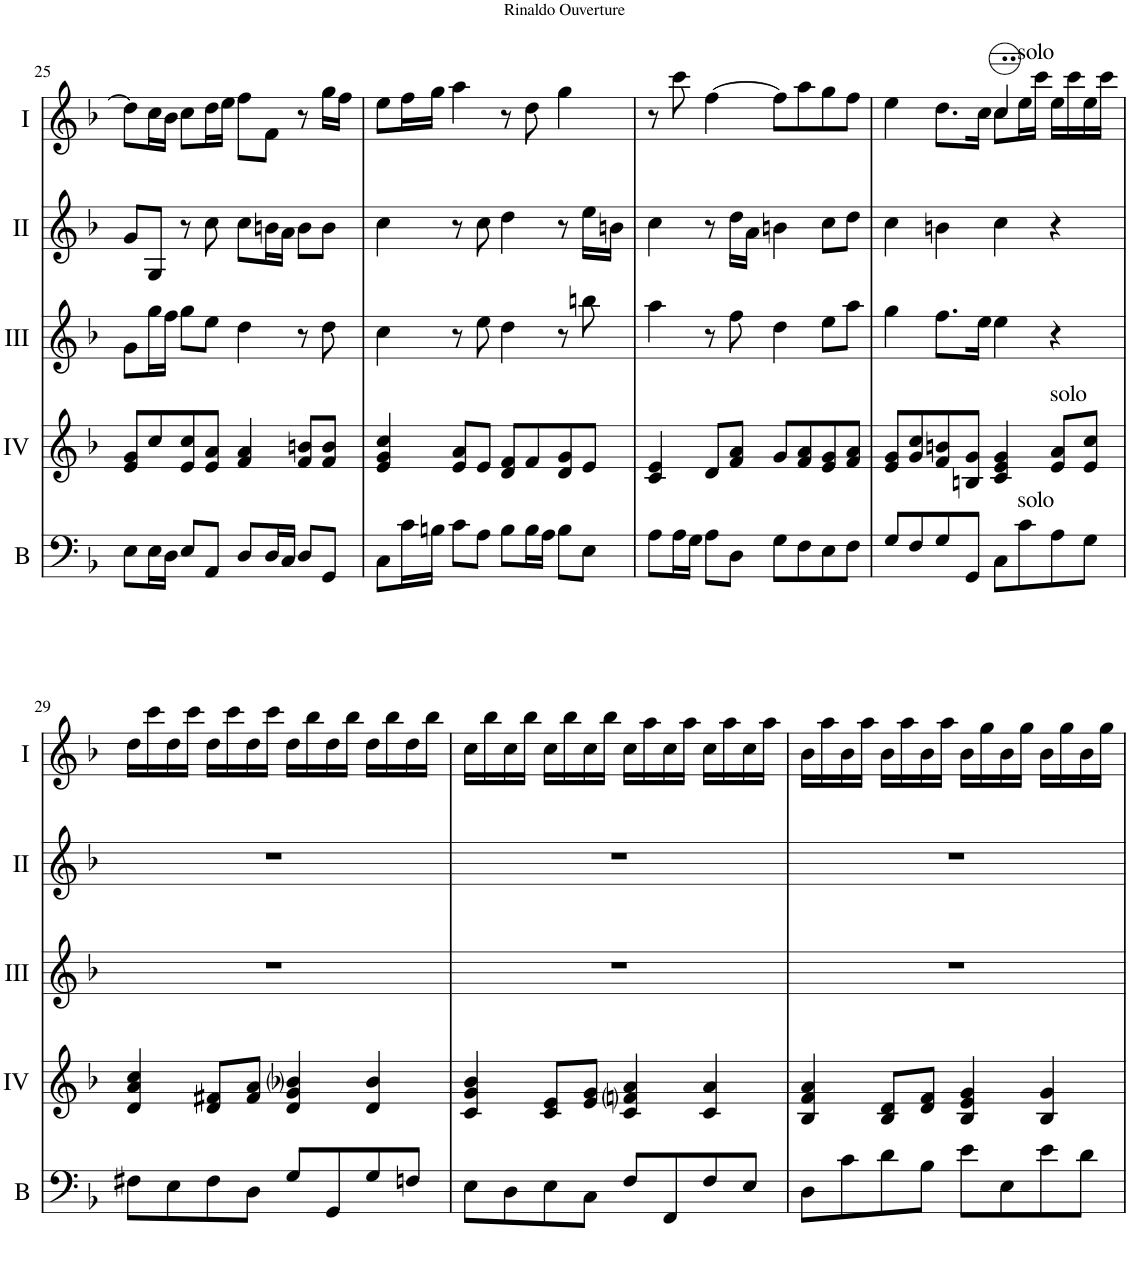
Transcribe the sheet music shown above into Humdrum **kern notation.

**kern	**kern	**kern	**kern	**kern
*part5	*part4	*part3	*part2	*part1
*staff5	*staff4	*staff3	*staff2	*staff1
*I"Bass	*I"Acc. 4	*I"Acc. 3	*I"Acc. 2	*I"Acc. 1
*I'B	*	*	*	*
!!LO:PB:g=z
*clefF4	*clefG2	*clefG2	*clefG2	*clefG2
*Trd7c12	*	*Trd7c12	*	*
*k[b-]	*k[b-]	*k[b-]	*k[b-]	*k[b-]
*M4/4	*M4/4	*M4/4	*M4/4	*M4/4
*met(c)	*met(c)	*met(c)	*met(c)	*met(c)
=25	=25	=25	=25	=25
8E\L	8e/ 8g/L	8g\L	8g/L	8dd\L]
16E\L	8cc/	16gg\L	8G/J	16cc\L
16D\JJ	.	16ff\JJ	.	16b-\JJ
8E/L	8e/ 8cc/	8gg\L	8r	8cc\L
8AA/J	8e/ 8a/J	8ee\J	8cc\	16dd\L
.	.	.	.	16ee\JJ
8D/L	4f/ 4a/	4dd\	8cc\L	8ff\L
16D/L	.	.	16bn\L	8f\J
16C/JJ	.	.	16a\JJ	.
8D/L	8f/ 8bn/L	8r	8b\L	8r
8GG/J	8f/ 8b/J	8dd\	8b\J	16gg\LL
.	.	.	.	16ff\JJ
=26	=26	=26	=26	=26
8C\L	4e/ 4g/ 4cc/	4cc\	4cc\	8ee\L
16c\L	.	.	.	16ff\L
16Bn\JJ	.	.	.	16gg\JJ
8c\L	8e/ 8a/L	8r	8r	4aa\
8A\J	8e/J	8ee\	8cc\	.
8B\L	8d/ 8f/L	4dd\	4dd\	8r
16B\L	8f/	.	.	8dd\
16A\JJ	.	.	.	.
8B\L	8d/ 8g/	8r	8r	4gg\
8E\J	8e/J	8bbn\	16ee\LL	.
.	.	.	16bn\JJ	.
=27	=27	=27	=27	=27
8A\L	4c/ 4e/	4aa\	4cc\	8r
16A\L	.	.	.	8ccc\
16G\JJ	.	.	.	.
8A\L	8d/L	8r	8r	[4ff\
8D\J	8f/ 8a/J	8ff\	16dd\LL	.
.	.	.	16a\JJ	.
8G\L	8g/L	4dd\	4bn\	8ff\L]
8F\	8f/ 8a/	.	.	8aa\
8E\	8e/ 8g/	8ee\L	8cc\L	8gg\
8F\J	8f/ 8a/J	8aa\J	8dd\J	8ff\J
=28	=28	=28	=28	=28
*	*	*	*	*^
8G/L	8e/ 8g/L	4gg\	4cc\	2ryy	4ee\
8F/	8g/ 8cc/	.	.	.	.
8G/	8f/ 8bn/	8.ff\L	4bn\	.	8.dd\L
8GG/J	8Bn/ 8g/J	.	.	.	.
.	.	16ee\Jk	.	.	16cc\Jk
8C\L	4c/ 4e/ 4g/	4ee\	4cc\	4cc/	8cc\L
!	!	!	!	!	!LO:TX:a:t=solo
!LO:TX:a:t=solo	!	!	!	!	!
8c\	.	.	.	.	16ee\L
.	.	.	.	.	16ccc\JJ
!	!LO:TX:a:t=solo	!	!	!	!
8A\	8e/ 8a/L	4r	4r	4ryy	16ee\LL
.	.	.	.	.	16ccc\
8G\J	8e/ 8cc/J	.	.	.	16ee\
.	.	.	.	.	16ccc\JJ
*	*	*	*	*v	*v
!!LO:LB:g=z
=29	=29	=29	=29	=29
8F#X\L	4d/ 4a/ 4cc/	1r	1r	16dd\LL
.	.	.	.	16ccc\
8E\	.	.	.	16dd\
.	.	.	.	16ccc\JJ
8F#\	8d/ 8f#X/L	.	.	16dd\LL
.	.	.	.	16ccc\
8D\J	8f#/ 8a/J	.	.	16dd\
.	.	.	.	16ccc\JJ
8G/L	4d/ 4g/ 4b-i/	.	.	16dd\LL
.	.	.	.	16bb-\
8GG/	.	.	.	16dd\
.	.	.	.	16bb-\JJ
8G/	4d/ 4b-/	.	.	16dd\LL
.	.	.	.	16bb-\
8Fn/J	.	.	.	16dd\
.	.	.	.	16bb-\JJ
=30	=30	=30	=30	=30
8E\L	4c/ 4g/ 4b-/	1r	1r	16cc\LL
.	.	.	.	16bb-\
8D\	.	.	.	16cc\
.	.	.	.	16bb-\JJ
8E\	8c/ 8e/L	.	.	16cc\LL
.	.	.	.	16bb-\
8C\J	8e/ 8g/J	.	.	16cc\
.	.	.	.	16bb-\JJ
8F/L	4c/ 4fni/ 4a/	.	.	16cc\LL
.	.	.	.	16aa\
8FF/	.	.	.	16cc\
.	.	.	.	16aa\JJ
8F/	4c/ 4a/	.	.	16cc\LL
.	.	.	.	16aa\
8E/J	.	.	.	16cc\
.	.	.	.	16aa\JJ
=31	=31	=31	=31	=31
8D\L	4B-/ 4f/ 4a/	1r	1r	16b-\LL
.	.	.	.	16aa\
8c\	.	.	.	16b-\
.	.	.	.	16aa\JJ
8d\	8B-/ 8d/L	.	.	16b-\LL
.	.	.	.	16aa\
8B-\J	8d/ 8f/J	.	.	16b-\
.	.	.	.	16aa\JJ
8e\L	4B-/ 4e/ 4g/	.	.	16b-\LL
.	.	.	.	16gg\
8E\	.	.	.	16b-\
.	.	.	.	16gg\JJ
8e\	4B-/ 4g/	.	.	16b-\LL
.	.	.	.	16gg\
8d\J	.	.	.	16b-\
.	.	.	.	16gg\JJ
=	=	=	=	=
*-	*-	*-	*-	*-
